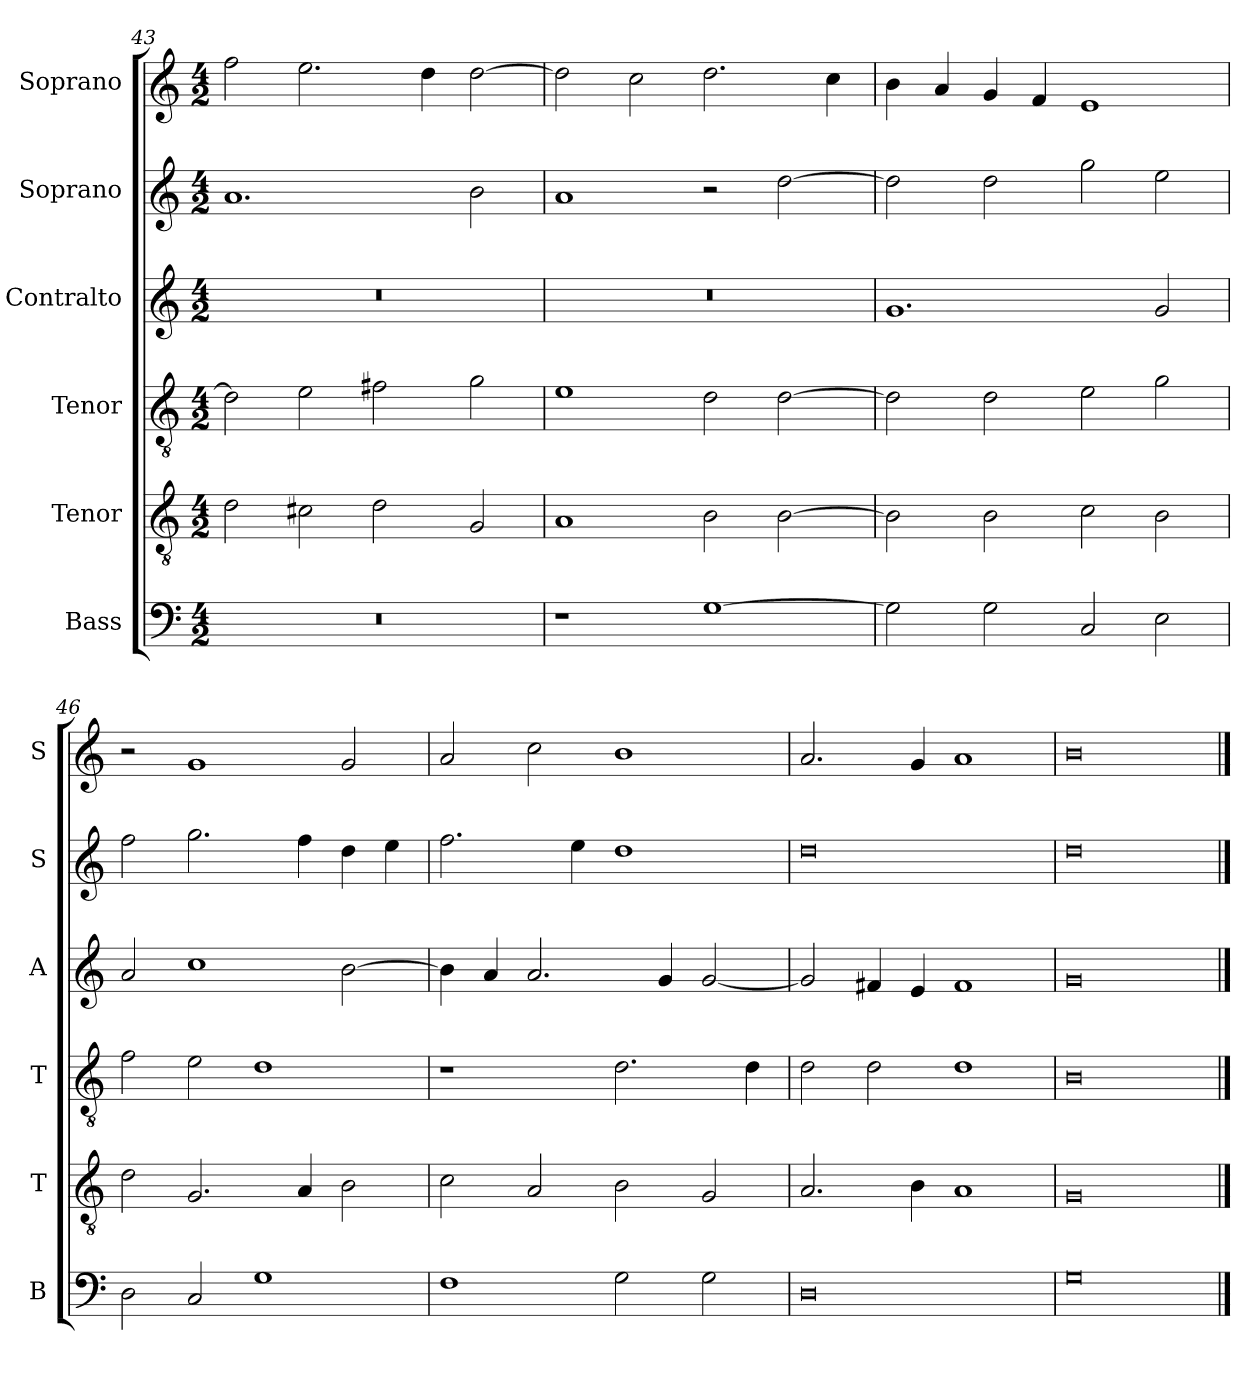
**kern	**kern	**kern	**kern	**kern	**kern
*part6	*part5	*part4	*part3	*part2	*part1
*staff6	*staff5	*staff4	*staff3	*staff2	*staff1
*I"Bass	*I"Tenor	*I"Tenor	*I"Contralto	*I"Soprano	*I"Soprano
*I'B	*I'T	*I'T	*I'A	*I'S	*I'S
*clefF4	*clefGv2	*clefGv2	*clefG2	*clefG2	*clefG2
*k[]	*k[]	*k[]	*k[]	*k[]	*k[]
*G:mix	*G:mix	*G:mix	*G:mix	*G:mix	*G:mix
*M4/2	*M4/2	*M4/2	*M4/2	*M4/2	*M4/2
=43	=43	=43	=43	=43	=43
0r	2d	2d]	0r	1.a	2ff
.	2c#X	2e	.	.	2.ee
.	2d	2f#X	.	.	.
.	.	.	.	.	4dd
.	2G	2g	.	2b	[2dd
=44	=44	=44	=44	=44	=44
1r	1A	1e	0r	1a	2dd]
.	.	.	.	.	2cc
[1G	2B	2d	.	2r	2.dd
.	[2B	[2d	.	[2dd	.
.	.	.	.	.	4cc
=45	=45	=45	=45	=45	=45
2G]	2B]	2d]	1.g	2dd]	4b
.	.	.	.	.	4a
2G	2B	2d	.	2dd	4g
.	.	.	.	.	4f
2C	2c	2e	.	2gg	1e
2E	2B	2g	2g	2ee	.
=46	=46	=46	=46	=46	=46
2D	2d	2f	2a	2ff	2r
2C	2.G	2e	1cc	2.gg	1g
1G	.	1d	.	.	.
.	4A	.	.	4ff	.
.	2B	.	[2b	4dd	2g
.	.	.	.	4ee	.
=47	=47	=47	=47	=47	=47
1F	2c	1r	4b]	2.ff	2a
.	.	.	4a	.	.
.	2A	.	2.a	.	2cc
.	.	.	.	4ee	.
2G	2B	2.d	.	1dd	1b
.	.	.	4g	.	.
2G	2G	.	[2g	.	.
.	.	4d	.	.	.
=48	=48	=48	=48	=48	=48
0D	2.A	2d	2g]	0dd	2.a
.	.	2d	4f#X	.	.
.	4B	.	4e	.	4g
.	1A	1d	1f#	.	1a
=49	=49	=49	=49	=49	=49
0G	0G	0B	0g	0dd	0b
==	==	==	==	==	==
*-	*-	*-	*-	*-	*-
